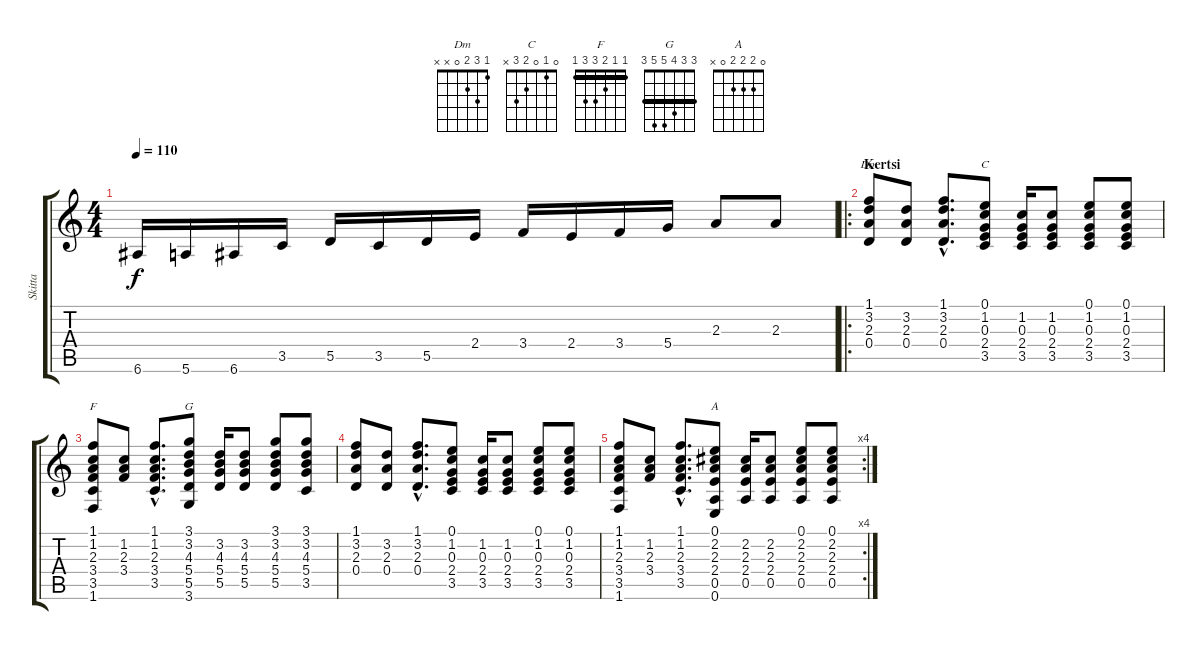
\track ("Skitta" "Skitta") {instrument distortionguitar}
\staff {score tabs}
\tuning (E4 B3 G3 D3 A2 E2) {hide}
\chord ("Dm" 1 3 2 0 x x)
\chord ("C" 0 1 0 2 3 x)
\chord ("F" 1 1 2 3 3 1) {barre 1}
\chord ("G" 3 3 4 5 5 3) {barre 3}
\chord ("A" 0 2 2 2 0 x)
\ts (4 4)
\section ("" "")
\tempo 110
\clef g2
\ks c
6.6.16{dy f} 5.6.16 6.6.16 3.5.16 5.5.16 3.5.16 5.5.16 2.4.16 3.4.16 2.4.16 3.4.16 5.4.16 2.3.8 2.3.8 |
\ro
\section ("" "Kertsi")
(1.1 3.2 2.3 0.4).8{ch "Dm"} (3.2 2.3 0.4).8 (1.1{hac} 3.2{hac} 2.3{hac} 0.4{hac}).8{d} (0.1 1.2 0.3 2.4 3.5).8{ch "C"} (1.2 0.3 2.4 3.5).16 (1.2 0.3 2.4 3.5).8 (0.1 1.2 0.3 2.4 3.5).8 (0.1 1.2 0.3 2.4 3.5).8 |
(1.1 1.2 2.3 3.4 3.5 1.6).8{ch "F"} (1.2 2.3 3.4).8 (1.1{hac} 1.2{hac} 2.3{hac} 3.4{hac} 3.5{hac}).8{d} (3.1 3.2 4.3 5.4 5.5 3.6).8{ch "G"} (3.2 4.3 5.4 5.5).16 (3.2 4.3 5.4 5.5).8 (3.1 3.2 4.3 5.4 5.5).8 (3.1 3.2 4.3 5.4 3.5).8 |
(1.1 3.2 2.3 0.4).8 (3.2 2.3 0.4).8 (1.1{hac} 3.2{hac} 2.3{hac} 0.4{hac}).8{d} (0.1 1.2 0.3 2.4 3.5).8 (1.2 0.3 2.4 3.5).16 (1.2 0.3 2.4 3.5).8 (0.1 1.2 0.3 2.4 3.5).8 (0.1 1.2 0.3 2.4 3.5).8 |
\rc 4
(1.1 1.2 2.3 3.4 3.5 1.6).8 (1.2 2.3 3.4).8 (1.1{hac} 1.2{hac} 2.3{hac} 3.4{hac} 3.5{hac}).8{d} (0.1 2.2 2.3 2.4 0.5 0.6).8{ch "A"} (2.2 2.3 2.4 0.5).16 (2.2 2.3 2.4 0.5).8 (0.1 2.2 2.3 2.4 0.5).8 (0.1 2.2 2.3 2.4 0.5).8
